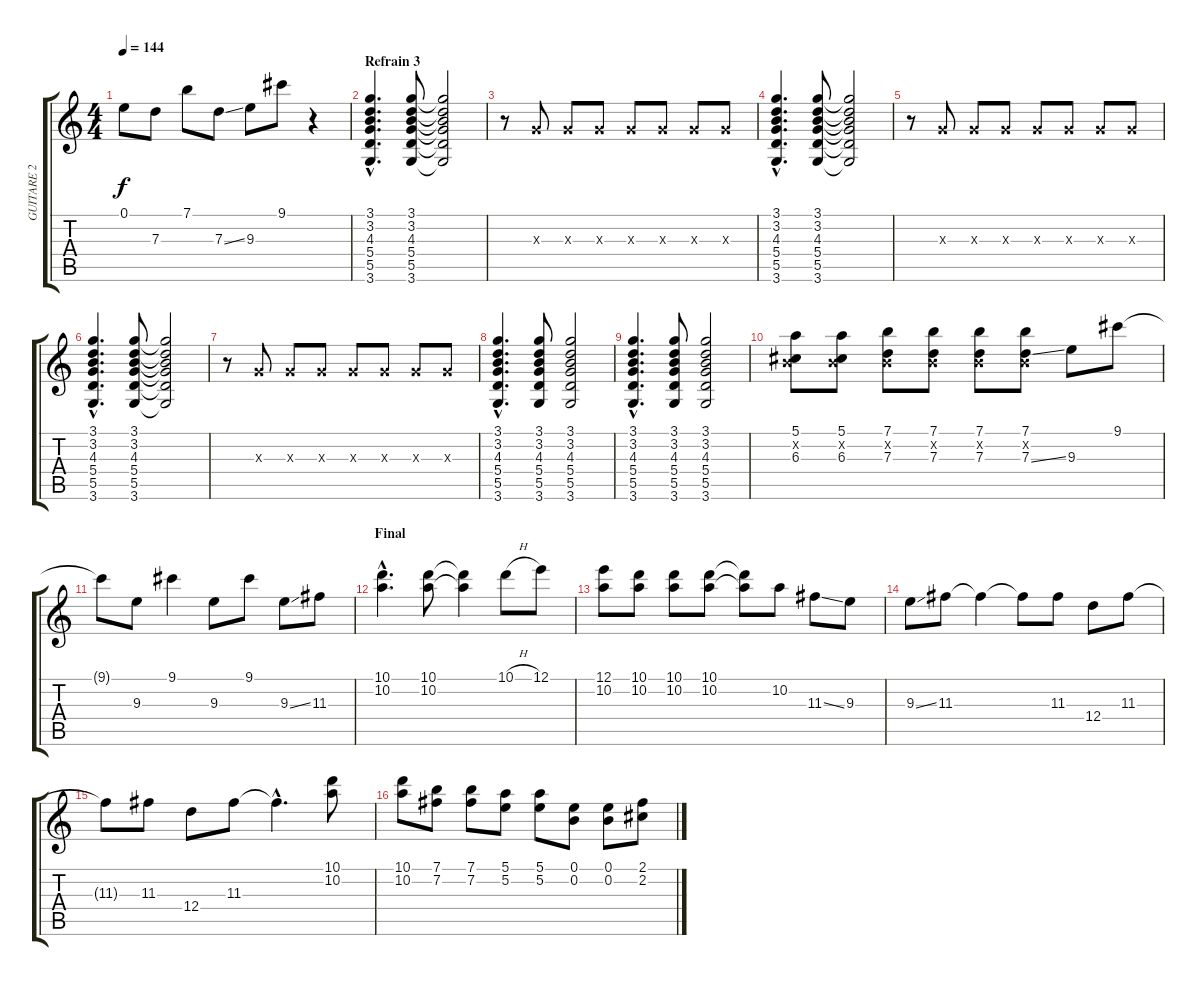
\track ("GUITARE 2" "GUITARE 2") {instrument overdrivenguitar}
\staff {score tabs}
\tuning (E4 B3 G3 D3 A2 E2) {hide}
\ts (4 4)
\tempo 144
\clef g2
\ks c
0.1.8{dy f} 7.3.8 7.1.8 7.3{ss}.8 9.3.8 9.1.8 r.4 |
\section ("" "Refrain 3")
(3.1{hac} 3.2{hac} 4.3{hac} 5.4{hac} 5.5{hac} 3.6{hac}).4{d} (3.1 3.2 4.3 5.4 5.5 3.6).8 (3.1{t} 3.2{t} 4.3{t} 5.4{t} 5.5{t} 3.6{t}).2 |
r.8 0.3{x}.8 0.3{x}.8 0.3{x}.8 0.3{x}.8 0.3{x}.8 0.3{x}.8 0.3{x}.8 |
(3.1{hac} 3.2{hac} 4.3{hac} 5.4{hac} 5.5{hac} 3.6{hac}).4{d} (3.1 3.2 4.3 5.4 5.5 3.6).8 (3.1{t} 3.2{t} 4.3{t} 5.4{t} 5.5{t} 3.6{t}).2 |
r.8 0.3{x}.8 0.3{x}.8 0.3{x}.8 0.3{x}.8 0.3{x}.8 0.3{x}.8 0.3{x}.8 |
(3.1{hac} 3.2{hac} 4.3{hac} 5.4{hac} 5.5{hac} 3.6{hac}).4{d} (3.1 3.2 4.3 5.4 5.5 3.6).8 (3.1{t} 3.2{t} 4.3{t} 5.4{t} 5.5{t} 3.6{t}).2 |
r.8 0.3{x}.8 0.3{x}.8 0.3{x}.8 0.3{x}.8 0.3{x}.8 0.3{x}.8 0.3{x}.8 |
(3.1{hac} 3.2{hac} 4.3{hac} 5.4{hac} 5.5{hac} 3.6{hac}).4{d} (3.1 3.2 4.3 5.4 5.5 3.6).8 (3.1 3.2 4.3 5.4 5.5 3.6).2 |
(3.1{hac} 3.2{hac} 4.3{hac} 5.4{hac} 5.5{hac} 3.6{hac}).4{d} (3.1 3.2 4.3 5.4 5.5 3.6).8 (3.1 3.2 4.3 5.4 5.5 3.6).2 |
(5.1 0.2{x} 6.3).8 (5.1 0.2{x} 6.3).8 (7.1 0.2{x} 7.3).8 (7.1 0.2{x} 7.3).8 (7.1 0.2{x} 7.3).8 (7.1 0.2{x} 7.3{ss}).8 9.3.8 9.1.8 |
9.1{t}.8 9.3.8 9.1.4 9.3.8 9.1.8 9.3{ss}.8 11.3.8 |
\section ("" "Final")
(10.1{hac} 10.2{hac}).4{d} (10.1 10.2).8 (10.1{t} 10.2{t}).4 10.1{h}.8 12.1.8 |
(12.1 10.2).8 (10.1 10.2).8 (10.1 10.2).8 (10.1 10.2).8 (10.1{t} 10.2{t}).8 10.2.8 11.3{ss}.8 9.3.8 |
9.3{ss}.8 11.3.8 11.3{t}.4 11.3{t}.8 11.3.8 12.4.8 11.3.8 |
11.3{t}.8 11.3.8 12.4.8 11.3.8 11.3{hac t}.4{d} (10.1 10.2).8 |
(10.1 10.2).8 (7.1 7.2).8 (7.1 7.2).8 (5.1 5.2).8 (5.1 5.2).8 (0.1 0.2).8 (0.1 0.2).8 (2.1 2.2).8
